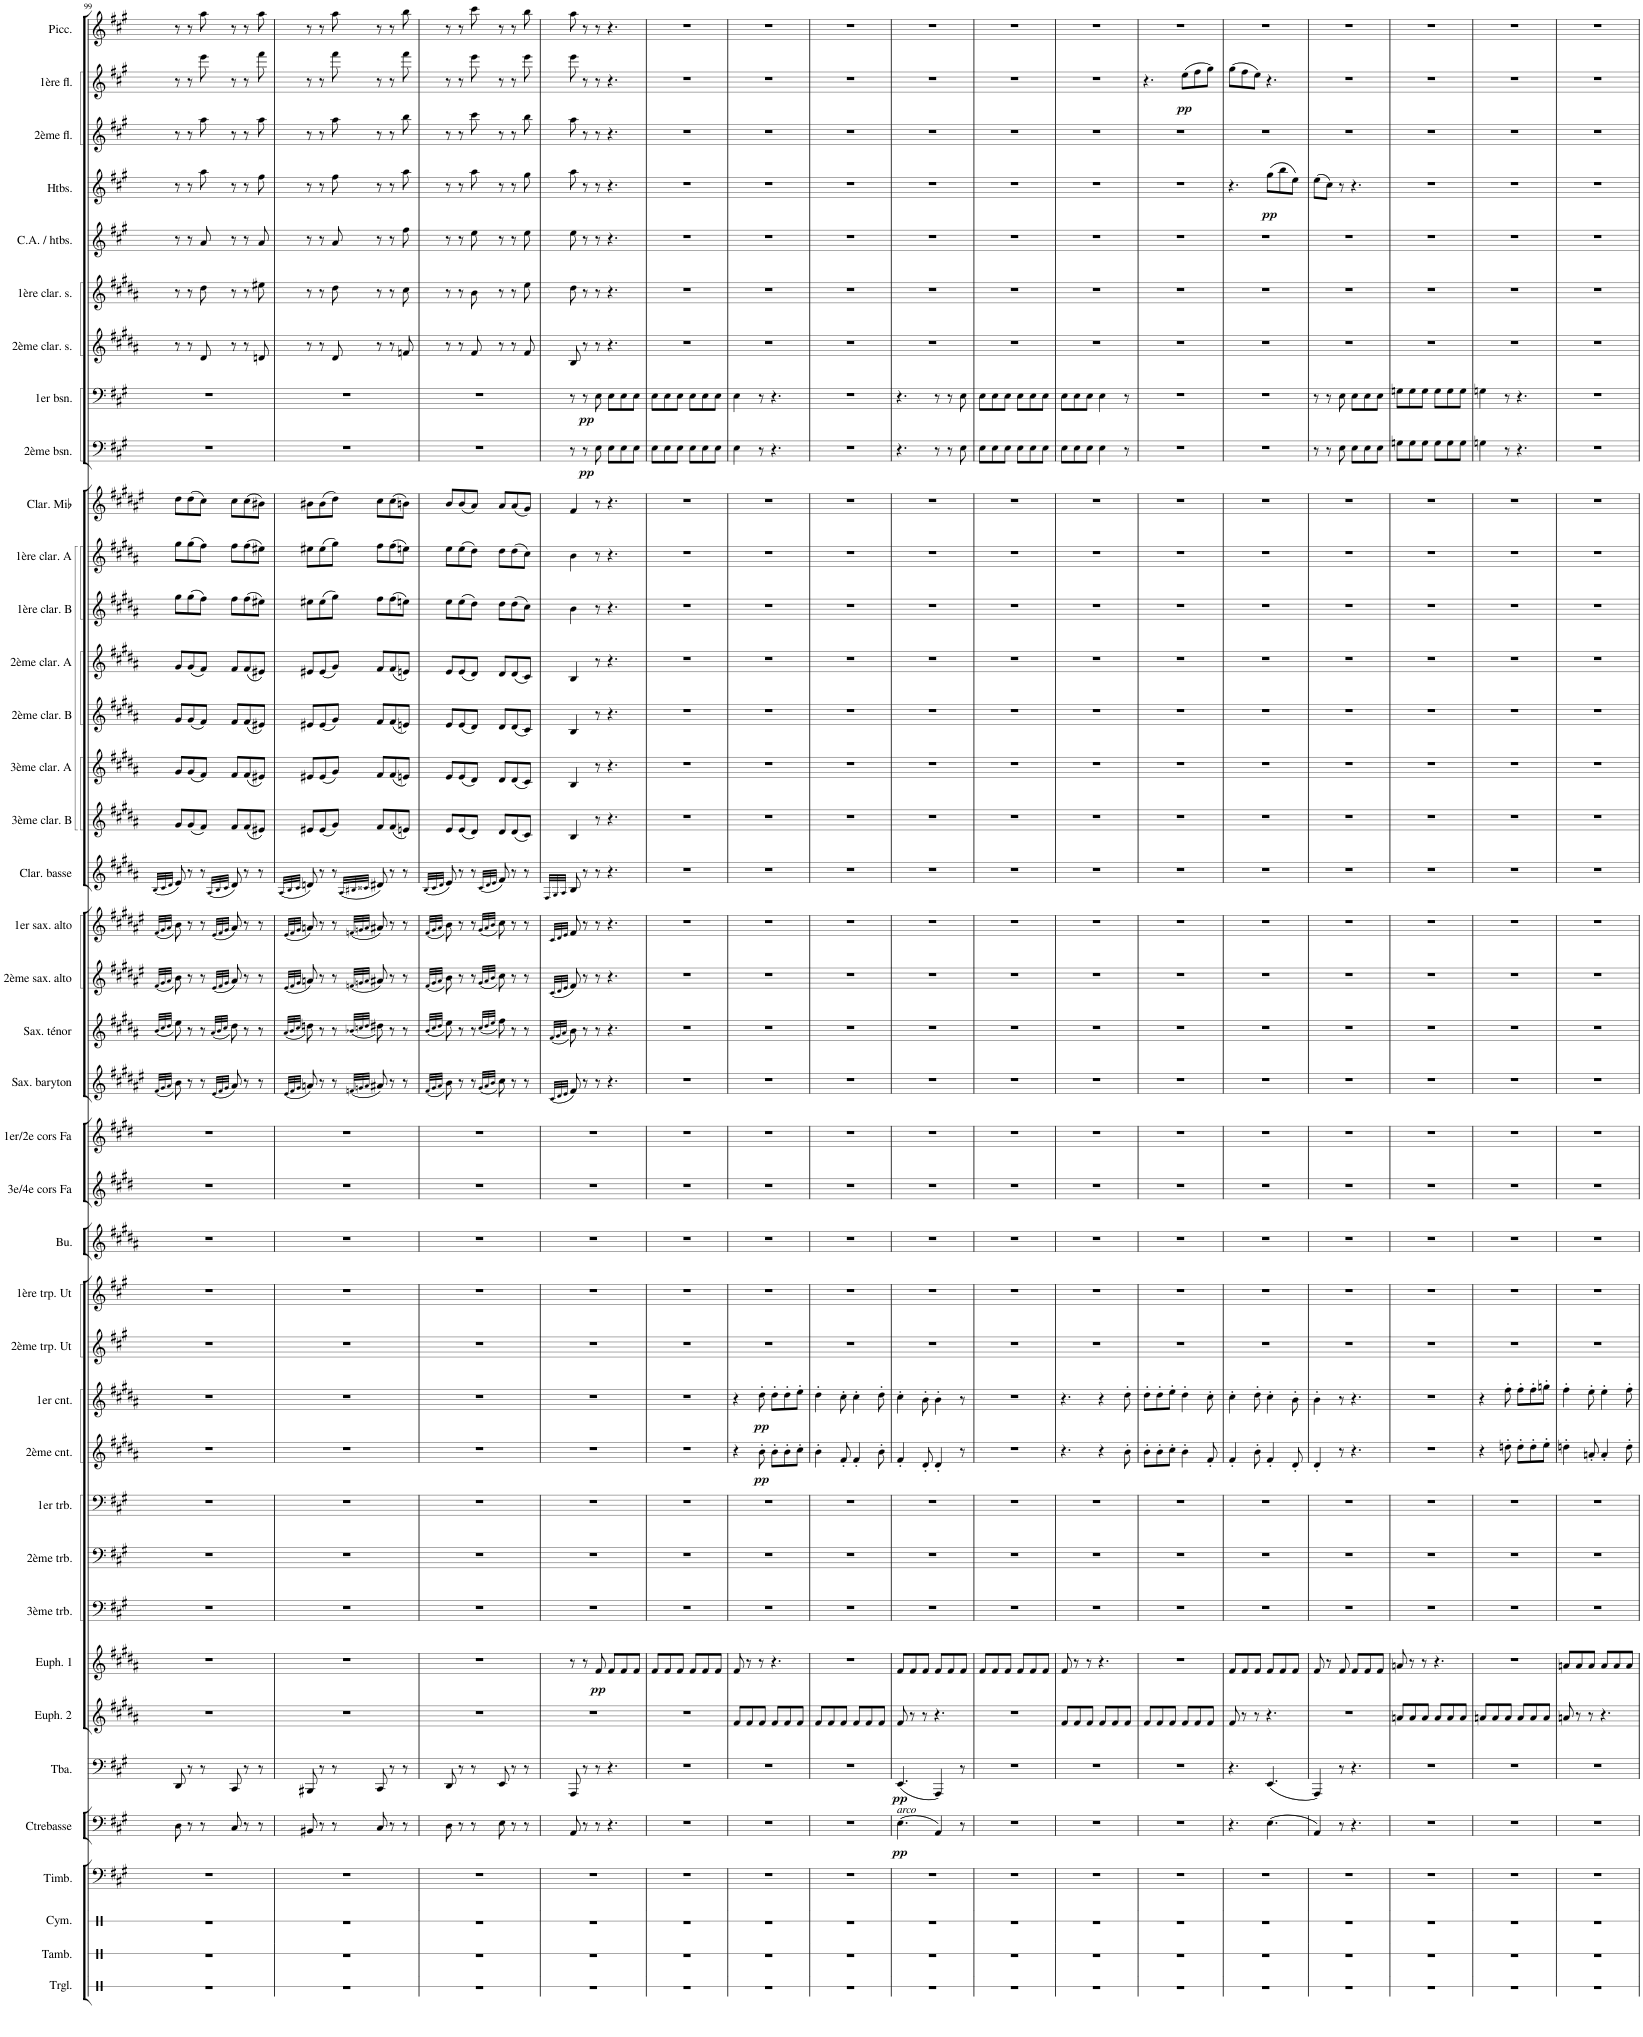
**kern	**kern	**kern	**kern	**kern	**dynam	**kern	**dynam	**kern	**kern	**dynam	**kern	**kern	**kern	**kern	**dynam	**kern	**dynam	**kern	**kern	**kern	**kern	**kern	**kern	**kern	**kern	**kern	**kern	**kern	**kern	**kern	**kern	**kern	**kern	**kern	**kern	**dynam	**kern	**dynam	**kern	**kern	**kern	**kern	**dynam	**kern	**kern	**dynam	**kern
*part39	*part38	*part37	*part36	*part35	*part35	*part34	*part34	*part33	*part32	*part32	*part31	*part30	*part29	*part28	*part28	*part27	*part27	*part26	*part25	*part24	*part23	*part22	*part21	*part20	*part19	*part18	*part17	*part16	*part15	*part14	*part13	*part12	*part11	*part10	*part9	*part9	*part8	*part8	*part7	*part6	*part5	*part4	*part4	*part3	*part2	*part2	*part1
*staff39	*staff38	*staff37	*staff36	*staff35	*staff35	*staff34	*staff34	*staff33	*staff32	*staff32	*staff31	*staff30	*staff29	*staff28	*staff28	*staff27	*staff27	*staff26	*staff25	*staff24	*staff23	*staff22	*staff21	*staff20	*staff19	*staff18	*staff17	*staff16	*staff15	*staff14	*staff13	*staff12	*staff11	*staff10	*staff9	*staff9	*staff8	*staff8	*staff7	*staff6	*staff5	*staff4	*staff4	*staff3	*staff2	*staff2	*staff1
*I"Triangle	*I"Tambourin	*I"Cymbales	*I"Timbales	*I"Contrebasse à c.	*	*I"Tuba	*	*I"Euphonium 2	*I"Euphonium 1	*	*I"3ème trombone	*I"2ème trombone	*I"1er trombone	*I"2ème cornet	*	*I"1er cornet	*	*I"2ème trompette en Ut	*I"1ère trompette en Ut	*I"Bugle	*I"3ème/4ème cors en Fa	*I"1er/2ème cors en Fa	*I"Saxophone baryton	*I"Saxophone ténor	*I"2ème saxophone alto	*I"1er saxophone alto	*I"Clarinette basse	*I"3ème clarinette B	*I"3ème clarinette A	*I"2ème clarinette B	*I"2ème clarinette A	*I"1ère clarinette B	*I"1ère clarinette A	*I"Clarinette mib	*I"2ème basson	*	*I"1er basson	*	*I"2ème clarinette solo	*I"1ère clarinette solo	*I"Cor anglais	*I"Hautbois	*	*I"2ème flûte	*I"1ère flûte	*	*I"Piccolo
*I'Trgl.	*I'Tamb.	*I'Cym.	*I'Timb.	*I'Ctrebasse	*	*I'Tba.	*	*I'Euph. 2	*I'Euph. 1	*	*I'3ème trb.	*I'2ème trb.	*I'1er trb.	*I'2ème cnt.	*	*I'1er cnt.	*	*I'2ème trp. Ut	*I'1ère trp. Ut	*I'Bu.	*I'3e/4e cors Fa	*I'1er/2e cors Fa	*I'Sax. baryton	*I'Sax. ténor	*I'2ème sax. alto	*I'1er sax. alto	*I'Clar. basse	*I'3ème clar. B	*I'3ème clar. A	*I'2ème clar. B	*I'2ème clar. A	*I'1ère clar. B	*I'1ère clar. A	*I'Clar. Mib	*I'2ème bsn.	*	*I'1er bsn.	*	*I'2ème clar. s.	*I'1ère clar. s.	*I'C. A.	*I'Htbs.	*	*I'2ème fl.	*I'1ère fl.	*	*I'Picc.
!!LO:PB:g=z
*clefX	*clefX	*clefX	*clefF4	*clefF4	*	*clefF4	*	*clefG2	*clefG2	*	*clefF4	*clefF4	*clefF4	*clefG2	*	*clefG2	*	*clefG2	*clefG2	*clefG2	*clefG2	*clefG2	*clefG2	*clefG2	*clefG2	*clefG2	*clefG2	*clefG2	*clefG2	*clefG2	*clefG2	*clefG2	*clefG2	*clefG2	*clefC4	*	*clefC4	*	*clefG2	*clefG2	*clefG2	*clefG2	*	*clefG2	*clefG2	*	*clefG2
*	*	*	*	*Trd7c12	*	*	*	*Trd8c14	*Trd8c14	*	*	*	*	*Trd1c2	*	*Trd1c2	*	*Trd1c2	*Trd1c2	*Trd1c2	*Trd4c7	*Trd4c7	*Trd12c21	*Trd8c14	*Trd5c9	*Trd5c9	*Trd8c14	*Trd1c2	*Trd1c2	*Trd1c2	*Trd1c2	*Trd1c2	*Trd1c2	*Trd-2c-3	*	*	*	*	*Trd1c2	*Trd1c2	*Trd4c7	*	*	*	*	*	*Trd-7c-12
*k[]	*k[]	*k[]	*k[f#c#g#]	*k[f#c#g#]	*	*k[f#c#g#]	*	*k[f#c#g#d#a#]	*k[f#c#g#d#a#]	*	*k[f#c#g#]	*k[f#c#g#]	*k[f#c#g#]	*k[f#c#g#d#a#]	*	*k[f#c#g#d#a#]	*	*k[f#c#g#]	*k[f#c#g#]	*k[f#c#g#d#a#]	*k[f#c#g#d#]	*k[f#c#g#d#]	*k[f#c#g#d#a#e#]	*k[f#c#g#d#a#]	*k[f#c#g#d#a#e#]	*k[f#c#g#d#a#e#]	*k[f#c#g#d#a#]	*k[f#c#g#d#a#]	*k[f#c#g#d#a#]	*k[f#c#g#d#a#]	*k[f#c#g#d#a#]	*k[f#c#g#d#a#]	*k[f#c#g#d#a#]	*k[f#c#g#d#a#e#]	*k[f#c#g#]	*	*k[f#c#g#]	*	*k[f#c#g#d#a#]	*k[f#c#g#d#a#]	*k[f#c#g#]	*k[f#c#g#]	*	*k[f#c#g#]	*k[f#c#g#]	*	*k[f#c#g#]
*M6/8	*M6/8	*M6/8	*M6/8	*M6/8	*	*M6/8	*	*M6/8	*M6/8	*	*M6/8	*M6/8	*M6/8	*M6/8	*	*M6/8	*	*M6/8	*M6/8	*M6/8	*M6/8	*M6/8	*M6/8	*M6/8	*M6/8	*M6/8	*M6/8	*M6/8	*M6/8	*M6/8	*M6/8	*M6/8	*M6/8	*M6/8	*M6/8	*	*M6/8	*	*M6/8	*M6/8	*M6/8	*M6/8	*	*M6/8	*M6/8	*	*M6/8
=99	=99	=99	=99	=99	=99	=99	=99	=99	=99	=99	=99	=99	=99	=99	=99	=99	=99	=99	=99	=99	=99	=99	=99	=99	=99	=99	=99	=99	=99	=99	=99	=99	=99	=99	=99	=99	=99	=99	=99	=99	=99	=99	=99	=99	=99	=99	=99
.	.	.	.	.	.	.	.	.	.	.	.	.	.	.	.	.	.	.	.	.	.	.	(32qf#/LLL	(32qb/LLL	(32qf#/LLL	(32qf#/LLL	(32qB/LLL	.	.	.	.	.	.	.	.	.	.	.	.	.	.	.	.	.	.	.	.
.	.	.	.	.	.	.	.	.	.	.	.	.	.	.	.	.	.	.	.	.	.	.	32qg#/	32qcc#/	32qg#/	32qg#/	32qc#/	.	.	.	.	.	.	.	.	.	.	.	.	.	.	.	.	.	.	.	.
.	.	.	.	.	.	.	.	.	.	.	.	.	.	.	.	.	.	.	.	.	.	.	32qa#/JJJ	32qdd#/JJJ	32qa#/JJJ	32qa#/JJJ	32qd#/JJJ	.	.	.	.	.	.	.	.	.	.	.	.	.	.	.	.	.	.	.	.
2.r	2.r	2.r	2.r	8D\	.	8DD/	.	2.r	2.r	.	2.r	2.r	2.r	2.r	.	2.r	.	2.r	2.r	2.r	2.r	2.r	8b\)	8ee\)	8b\)	8b\)	8e/)	8g#/L	8g#/L	8g#/L	8g#/L	8gg#\L	8gg#\L	8dd#\L	2.r	.	2.r	.	8r	8r	8r	8r	.	8r	8r	.	8r
.	.	.	.	8r	.	8r	.	.	.	.	.	.	.	.	.	.	.	.	.	.	.	.	8r	8r	8r	8r	8r	(8g#/	(8g#/	(8g#/	(8g#/	(8gg#\	(8gg#\	(8dd#\	.	.	.	.	8r	8r	8r	8r	.	8r	8r	.	8r
.	.	.	.	8r	.	8r	.	.	.	.	.	.	.	.	.	.	.	.	.	.	.	.	8r	8r	8r	8r	8r	8f#/J)	8f#/J)	8f#/J)	8f#/J)	8ff#\J)	8ff#\J)	8cc#\J)	.	.	.	.	8d#/	8dd#\	8a/	8aa\	.	8aa\	8eee\	.	8aa\
.	.	.	.	.	.	.	.	.	.	.	.	.	.	.	.	.	.	.	.	.	.	.	(32qe#/LLL	(32qa#/LLL	(32qe#/LLL	(32qe#/LLL	(32qA#/LLL	.	.	.	.	.	.	.	.	.	.	.	.	.	.	.	.	.	.	.	.
.	.	.	.	.	.	.	.	.	.	.	.	.	.	.	.	.	.	.	.	.	.	.	32qf#/	32qb/	32qf#/	32qf#/	32qB/	.	.	.	.	.	.	.	.	.	.	.	.	.	.	.	.	.	.	.	.
.	.	.	.	.	.	.	.	.	.	.	.	.	.	.	.	.	.	.	.	.	.	.	32qg#/JJJ	32qcc#/JJJ	32qg#/JJJ	32qg#/JJJ	32qc#/JJJ	.	.	.	.	.	.	.	.	.	.	.	.	.	.	.	.	.	.	.	.
.	.	.	.	8C#/	.	8CC#/	.	.	.	.	.	.	.	.	.	.	.	.	.	.	.	.	8a#/)	8dd#\)	8a#/)	8a#/)	8d#/)	8f#/L	8f#/L	8f#/L	8f#/L	8ff#\L	8ff#\L	8cc#\L	.	.	.	.	8r	8r	8r	8r	.	8r	8r	.	8r
.	.	.	.	8r	.	8r	.	.	.	.	.	.	.	.	.	.	.	.	.	.	.	.	8r	8r	8r	8r	8r	(8f#/	(8f#/	(8f#/	(8f#/	(8ff#\	(8ff#\	(8cc#\	.	.	.	.	8r	8r	8r	8r	.	8r	8r	.	8r
.	.	.	.	8r	.	8r	.	.	.	.	.	.	.	.	.	.	.	.	.	.	.	.	8r	8r	8r	8r	8r	8e#X/J)	8e#X/J)	8e#X/J)	8e#X/J)	8ee#X\J)	8ee#X\J)	8b#X\J)	.	.	.	.	8dn/	8ee#X\	8a/	8ff#\	.	8aa\	8fff#\	.	8aa\
=100	=100	=100	=100	=100	=100	=100	=100	=100	=100	=100	=100	=100	=100	=100	=100	=100	=100	=100	=100	=100	=100	=100	=100	=100	=100	=100	=100	=100	=100	=100	=100	=100	=100	=100	=100	=100	=100	=100	=100	=100	=100	=100	=100	=100	=100	=100	=100
.	.	.	.	.	.	.	.	.	.	.	.	.	.	.	.	.	.	.	.	.	.	.	(32qe#/LLL	(32qa#/LLL	(32qe#/LLL	(32qe#/LLL	(32qA#/LLL	.	.	.	.	.	.	.	.	.	.	.	.	.	.	.	.	.	.	.	.
.	.	.	.	.	.	.	.	.	.	.	.	.	.	.	.	.	.	.	.	.	.	.	32qf#/	32qb/	32qf#/	32qf#/	32qB/	.	.	.	.	.	.	.	.	.	.	.	.	.	.	.	.	.	.	.	.
.	.	.	.	.	.	.	.	.	.	.	.	.	.	.	.	.	.	.	.	.	.	.	32qg#/JJJ	32qcc#/JJJ	32qg#/JJJ	32qg#/JJJ	32qc#/JJJ	.	.	.	.	.	.	.	.	.	.	.	.	.	.	.	.	.	.	.	.
2.r	2.r	2.r	2.r	8BB#X/	.	8BBB#X/	.	2.r	2.r	.	2.r	2.r	2.r	2.r	.	2.r	.	2.r	2.r	2.r	2.r	2.r	8an/)	8ddn\)	8an/)	8an/)	8dn/)	8e#X/L	8e#X/L	8e#X/L	8e#X/L	8ee#X\L	8ee#X\L	8b#X\L	2.r	.	2.r	.	8r	8r	8r	8r	.	8r	8r	.	8r
.	.	.	.	8r	.	8r	.	.	.	.	.	.	.	.	.	.	.	.	.	.	.	.	8r	8r	8r	8r	8r	(8e#/	(8e#/	(8e#/	(8e#/	(8ee#\	(8ee#\	(8b#\	.	.	.	.	8r	8r	8r	8r	.	8r	8r	.	8r
.	.	.	.	8r	.	8r	.	.	.	.	.	.	.	.	.	.	.	.	.	.	.	.	8r	8r	8r	8r	8r	8g#/J)	8g#/J)	8g#/J)	8g#/J)	8gg#\J)	8gg#\J)	8dd#\J)	.	.	.	.	8d#/	8dd#\	8a/	8ff#\	.	8aa\	8fff#\	.	8aa\
.	.	.	.	.	.	.	.	.	.	.	.	.	.	.	.	.	.	.	.	.	.	.	(32qfn/LLL	(32qb-X/LLL	(32qfn/LLL	(32qfn/LLL	(32qA#/LLL	.	.	.	.	.	.	.	.	.	.	.	.	.	.	.	.	.	.	.	.
.	.	.	.	.	.	.	.	.	.	.	.	.	.	.	.	.	.	.	.	.	.	.	32qgn/	32qccn/	32qgn/	32qgn/	32qB#X/	.	.	.	.	.	.	.	.	.	.	.	.	.	.	.	.	.	.	.	.
.	.	.	.	.	.	.	.	.	.	.	.	.	.	.	.	.	.	.	.	.	.	.	32qa/JJJ	32qdd/JJJ	32qa/JJJ	32qa/JJJ	32qc##X/JJJ	.	.	.	.	.	.	.	.	.	.	.	.	.	.	.	.	.	.	.	.
.	.	.	.	8C#/	.	8CC#/	.	.	.	.	.	.	.	.	.	.	.	.	.	.	.	.	8a#X/)	8dd#X\)	8a#X/)	8a#X/)	8d#X/)	8f#/L	8f#/L	8f#/L	8f#/L	8ff#\L	8ff#\L	8cc#\L	.	.	.	.	8r	8r	8r	8r	.	8r	8r	.	8r
.	.	.	.	8r	.	8r	.	.	.	.	.	.	.	.	.	.	.	.	.	.	.	.	8r	8r	8r	8r	8r	(8f#/	(8f#/	(8f#/	(8f#/	(8ff#\	(8ff#\	(8cc#\	.	.	.	.	8r	8r	8r	8r	.	8r	8r	.	8r
.	.	.	.	8r	.	8r	.	.	.	.	.	.	.	.	.	.	.	.	.	.	.	.	8r	8r	8r	8r	8r	8en/J)	8en/J)	8en/J)	8en/J)	8een\J)	8een\J)	8bn\J)	.	.	.	.	8fn/	8cc#\	8ff#\	8aa\	.	8bb\	8fff#\	.	8bb\
=101	=101	=101	=101	=101	=101	=101	=101	=101	=101	=101	=101	=101	=101	=101	=101	=101	=101	=101	=101	=101	=101	=101	=101	=101	=101	=101	=101	=101	=101	=101	=101	=101	=101	=101	=101	=101	=101	=101	=101	=101	=101	=101	=101	=101	=101	=101	=101
.	.	.	.	.	.	.	.	.	.	.	.	.	.	.	.	.	.	.	.	.	.	.	(32qf#/LLL	(32qb/LLL	(32qf#/LLL	(32qf#/LLL	(32qB/LLL	.	.	.	.	.	.	.	.	.	.	.	.	.	.	.	.	.	.	.	.
.	.	.	.	.	.	.	.	.	.	.	.	.	.	.	.	.	.	.	.	.	.	.	32qg#/	32qcc#/	32qg#/	32qg#/	32qc#/	.	.	.	.	.	.	.	.	.	.	.	.	.	.	.	.	.	.	.	.
.	.	.	.	.	.	.	.	.	.	.	.	.	.	.	.	.	.	.	.	.	.	.	32qa#/JJJ	32qdd#/JJJ	32qa#/JJJ	32qa#/JJJ	32qd#/JJJ	.	.	.	.	.	.	.	.	.	.	.	.	.	.	.	.	.	.	.	.
2.r	2.r	2.r	2.r	8D\	.	8DD/	.	2.r	2.r	.	2.r	2.r	2.r	2.r	.	2.r	.	2.r	2.r	2.r	2.r	2.r	8b\)	8ee\)	8b\)	8b\)	8e/)	8e/L	8e/L	8e/L	8e/L	8ee\L	8ee\L	8b/L	2.r	.	2.r	.	8r	8r	8r	8r	.	8r	8r	.	8r
.	.	.	.	8r	.	8r	.	.	.	.	.	.	.	.	.	.	.	.	.	.	.	.	8r	8r	8r	8r	8r	(8e/	(8e/	(8e/	(8e/	(8ee\	(8ee\	(8b/	.	.	.	.	8r	8r	8r	8r	.	8r	8r	.	8r
.	.	.	.	8r	.	8r	.	.	.	.	.	.	.	.	.	.	.	.	.	.	.	.	8r	8r	8r	8r	8r	8d#/J)	8d#/J)	8d#/J)	8d#/J)	8dd#\J)	8dd#\J)	8a#/J)	.	.	.	.	8f#/	8b\	8ee\	8aa\	.	8ccc#\	8eee\	.	8ccc#\
.	.	.	.	.	.	.	.	.	.	.	.	.	.	.	.	.	.	.	.	.	.	.	(32qg#/LLL	(32qcc#/LLL	(32qg#/LLL	(32qg#/LLL	(32qc#/LLL	.	.	.	.	.	.	.	.	.	.	.	.	.	.	.	.	.	.	.	.
.	.	.	.	.	.	.	.	.	.	.	.	.	.	.	.	.	.	.	.	.	.	.	32qa#/	32qdd#/	32qa#/	32qa#/	32qd#/	.	.	.	.	.	.	.	.	.	.	.	.	.	.	.	.	.	.	.	.
.	.	.	.	.	.	.	.	.	.	.	.	.	.	.	.	.	.	.	.	.	.	.	32qb/JJJ	32qee/JJJ	32qb/JJJ	32qb/JJJ	32qe/JJJ	.	.	.	.	.	.	.	.	.	.	.	.	.	.	.	.	.	.	.	.
.	.	.	.	8E\	.	8EE/	.	.	.	.	.	.	.	.	.	.	.	.	.	.	.	.	8cc#\)	8ff#\)	8cc#\)	8cc#\)	8f#/)	8d#/L	8d#/L	8d#/L	8d#/L	8dd#\L	8dd#\L	8a#/L	.	.	.	.	8r	8r	8r	8r	.	8r	8r	.	8r
.	.	.	.	8r	.	8r	.	.	.	.	.	.	.	.	.	.	.	.	.	.	.	.	8r	8r	8r	8r	8r	(8d#/	(8d#/	(8d#/	(8d#/	(8dd#\	(8dd#\	(8a#/	.	.	.	.	8r	8r	8r	8r	.	8r	8r	.	8r
.	.	.	.	8r	.	8r	.	.	.	.	.	.	.	.	.	.	.	.	.	.	.	.	8r	8r	8r	8r	8r	8c#/J)	8c#/J)	8c#/J)	8c#/J)	8cc#\J)	8cc#\J)	8g#/J)	.	.	.	.	8f#/	8ee\	8ee\	8gg#\	.	8bb\	8eee\	.	8bb\
=102	=102	=102	=102	=102	=102	=102	=102	=102	=102	=102	=102	=102	=102	=102	=102	=102	=102	=102	=102	=102	=102	=102	=102	=102	=102	=102	=102	=102	=102	=102	=102	=102	=102	=102	=102	=102	=102	=102	=102	=102	=102	=102	=102	=102	=102	=102	=102
.	.	.	.	.	.	.	.	.	.	.	.	.	.	.	.	.	.	.	.	.	.	.	(32qc#/LLL	(32qf#/LLL	(32qc#/LLL	32qc#/LLL	32qF#/LLL	.	.	.	.	.	.	.	.	.	.	.	.	.	.	.	.	.	.	.	.
.	.	.	.	.	.	.	.	.	.	.	.	.	.	.	.	.	.	.	.	.	.	.	32qd#/	32qg#/	32qd#/	32qd#/	32qG#/	.	.	.	.	.	.	.	.	.	.	.	.	.	.	.	.	.	.	.	.
.	.	.	.	.	.	.	.	.	.	.	.	.	.	.	.	.	.	.	.	.	.	.	32qe#/JJJ	32qa#/JJJ	32qe#/JJJ	32qe#/JJJ	32qA#/JJJ	.	.	.	.	.	.	.	.	.	.	.	.	.	.	.	.	.	.	.	.
2.r	2.r	2.r	2.r	8AA/	.	8AAA/	.	2.r	8r	.	2.r	2.r	2.r	2.r	.	2.r	.	2.r	2.r	2.r	2.r	2.r	8f#/)	8b\)	8f#/)	8f#/	8B/	4B/	4B/	4B/	4B/	4b\	4b\	4f#/	8r	.	8r	.	8B/	8dd#\	8ee\	8aa\	.	8aa\	8eee\	.	8aa\
.	.	.	.	8r	.	8r	.	.	8r	.	.	.	.	.	.	.	.	.	.	.	.	.	8r	8r	8r	8r	8r	.	.	.	.	.	.	.	8r	.	8r	.	8r	8r	8r	8r	.	8r	8r	.	8r
!	!	!	!	!	!	!	!	!	!	!LO:DY:b	!	!	!	!	!	!	!	!	!	!	!	!	!	!	!	!	!	!	!	!	!	!	!	!	!	!LO:DY:b	!	!LO:DY:b	!	!	!	!	!	!	!	!	!
.	.	.	.	8r	.	8r	.	.	8f#/	pp	.	.	.	.	.	.	.	.	.	.	.	.	8r	8r	8r	8r	8r	8r	8r	8r	8r	8r	8r	8r	8E\	pp	8E\	pp	8r	8r	8r	8r	.	8r	8r	.	8r
.	.	.	.	4.r	.	4.r	.	.	8f#/L	.	.	.	.	.	.	.	.	.	.	.	.	.	4.r	4.r	4.r	4.r	4.r	4.r	4.r	4.r	4.r	4.r	4.r	4.r	8E\L	.	8E\L	.	4.r	4.r	4.r	4.r	.	4.r	4.r	.	4.r
.	.	.	.	.	.	.	.	.	8f#/	.	.	.	.	.	.	.	.	.	.	.	.	.	.	.	.	.	.	.	.	.	.	.	.	.	8E\	.	8E\	.	.	.	.	.	.	.	.	.	.
.	.	.	.	.	.	.	.	.	8f#/J	.	.	.	.	.	.	.	.	.	.	.	.	.	.	.	.	.	.	.	.	.	.	.	.	.	8E\J	.	8E\J	.	.	.	.	.	.	.	.	.	.
=103	=103	=103	=103	=103	=103	=103	=103	=103	=103	=103	=103	=103	=103	=103	=103	=103	=103	=103	=103	=103	=103	=103	=103	=103	=103	=103	=103	=103	=103	=103	=103	=103	=103	=103	=103	=103	=103	=103	=103	=103	=103	=103	=103	=103	=103	=103	=103
2.r	2.r	2.r	2.r	2.r	.	2.r	.	2.r	8f#/L	.	2.r	2.r	2.r	2.r	.	2.r	.	2.r	2.r	2.r	2.r	2.r	2.r	2.r	2.r	2.r	2.r	2.r	2.r	2.r	2.r	2.r	2.r	2.r	8E\L	.	8E\L	.	2.r	2.r	2.r	2.r	.	2.r	2.r	.	2.r
.	.	.	.	.	.	.	.	.	8f#/	.	.	.	.	.	.	.	.	.	.	.	.	.	.	.	.	.	.	.	.	.	.	.	.	.	8E\	.	8E\	.	.	.	.	.	.	.	.	.	.
.	.	.	.	.	.	.	.	.	8f#/J	.	.	.	.	.	.	.	.	.	.	.	.	.	.	.	.	.	.	.	.	.	.	.	.	.	8E\J	.	8E\J	.	.	.	.	.	.	.	.	.	.
.	.	.	.	.	.	.	.	.	8f#/L	.	.	.	.	.	.	.	.	.	.	.	.	.	.	.	.	.	.	.	.	.	.	.	.	.	8E\L	.	8E\L	.	.	.	.	.	.	.	.	.	.
.	.	.	.	.	.	.	.	.	8f#/	.	.	.	.	.	.	.	.	.	.	.	.	.	.	.	.	.	.	.	.	.	.	.	.	.	8E\	.	8E\	.	.	.	.	.	.	.	.	.	.
.	.	.	.	.	.	.	.	.	8f#/J	.	.	.	.	.	.	.	.	.	.	.	.	.	.	.	.	.	.	.	.	.	.	.	.	.	8E\J	.	8E\J	.	.	.	.	.	.	.	.	.	.
=104	=104	=104	=104	=104	=104	=104	=104	=104	=104	=104	=104	=104	=104	=104	=104	=104	=104	=104	=104	=104	=104	=104	=104	=104	=104	=104	=104	=104	=104	=104	=104	=104	=104	=104	=104	=104	=104	=104	=104	=104	=104	=104	=104	=104	=104	=104	=104
2.r	2.r	2.r	2.r	2.r	.	2.r	.	8f#/L	8f#/	.	2.r	2.r	2.r	4r	.	4r	.	2.r	2.r	2.r	2.r	2.r	2.r	2.r	2.r	2.r	2.r	2.r	2.r	2.r	2.r	2.r	2.r	2.r	4E\	.	4E\	.	2.r	2.r	2.r	2.r	.	2.r	2.r	.	2.r
.	.	.	.	.	.	.	.	8f#/	8r	.	.	.	.	.	.	.	.	.	.	.	.	.	.	.	.	.	.	.	.	.	.	.	.	.	.	.	.	.	.	.	.	.	.	.	.	.	.
!	!	!	!	!	!	!	!	!	!	!	!	!	!	!	!LO:DY:b	!	!LO:DY:b	!	!	!	!	!	!	!	!	!	!	!	!	!	!	!	!	!	!	!	!	!	!	!	!	!	!	!	!	!	!
.	.	.	.	.	.	.	.	8f#/J	8r	.	.	.	.	8b'\	pp	8dd#'\	pp	.	.	.	.	.	.	.	.	.	.	.	.	.	.	.	.	.	8r	.	8r	.	.	.	.	.	.	.	.	.	.
.	.	.	.	.	.	.	.	8f#/L	4.r	.	.	.	.	8b'\L	.	8dd#'\L	.	.	.	.	.	.	.	.	.	.	.	.	.	.	.	.	.	.	4.r	.	4.r	.	.	.	.	.	.	.	.	.	.
.	.	.	.	.	.	.	.	8f#/	.	.	.	.	.	8b'\	.	8dd#'\	.	.	.	.	.	.	.	.	.	.	.	.	.	.	.	.	.	.	.	.	.	.	.	.	.	.	.	.	.	.	.
.	.	.	.	.	.	.	.	8f#/J	.	.	.	.	.	8cc#'\J	.	8ee'\J	.	.	.	.	.	.	.	.	.	.	.	.	.	.	.	.	.	.	.	.	.	.	.	.	.	.	.	.	.	.	.
=105	=105	=105	=105	=105	=105	=105	=105	=105	=105	=105	=105	=105	=105	=105	=105	=105	=105	=105	=105	=105	=105	=105	=105	=105	=105	=105	=105	=105	=105	=105	=105	=105	=105	=105	=105	=105	=105	=105	=105	=105	=105	=105	=105	=105	=105	=105	=105
2.r	2.r	2.r	2.r	2.r	.	2.r	.	8f#/L	2.r	.	2.r	2.r	2.r	4b'\	.	4dd#'\	.	2.r	2.r	2.r	2.r	2.r	2.r	2.r	2.r	2.r	2.r	2.r	2.r	2.r	2.r	2.r	2.r	2.r	2.r	.	2.r	.	2.r	2.r	2.r	2.r	.	2.r	2.r	.	2.r
.	.	.	.	.	.	.	.	8f#/	.	.	.	.	.	.	.	.	.	.	.	.	.	.	.	.	.	.	.	.	.	.	.	.	.	.	.	.	.	.	.	.	.	.	.	.	.	.	.
.	.	.	.	.	.	.	.	8f#/J	.	.	.	.	.	8f#'/	.	8cc#'\	.	.	.	.	.	.	.	.	.	.	.	.	.	.	.	.	.	.	.	.	.	.	.	.	.	.	.	.	.	.	.
.	.	.	.	.	.	.	.	8f#/L	.	.	.	.	.	4f#'/	.	4cc#'\	.	.	.	.	.	.	.	.	.	.	.	.	.	.	.	.	.	.	.	.	.	.	.	.	.	.	.	.	.	.	.
.	.	.	.	.	.	.	.	8f#/	.	.	.	.	.	.	.	.	.	.	.	.	.	.	.	.	.	.	.	.	.	.	.	.	.	.	.	.	.	.	.	.	.	.	.	.	.	.	.
.	.	.	.	.	.	.	.	8f#/J	.	.	.	.	.	8b'\	.	8dd#'\	.	.	.	.	.	.	.	.	.	.	.	.	.	.	.	.	.	.	.	.	.	.	.	.	.	.	.	.	.	.	.
=106	=106	=106	=106	=106	=106	=106	=106	=106	=106	=106	=106	=106	=106	=106	=106	=106	=106	=106	=106	=106	=106	=106	=106	=106	=106	=106	=106	=106	=106	=106	=106	=106	=106	=106	=106	=106	=106	=106	=106	=106	=106	=106	=106	=106	=106	=106	=106
!	!	!	!	!LO:TX:a:i:t=arco	!	!	!	!	!	!	!	!	!	!	!	!	!	!	!	!	!	!	!	!	!	!	!	!	!	!	!	!	!	!	!	!	!	!	!	!	!	!	!	!	!	!	!
!	!	!	!	!	!LO:DY:b	!	!LO:DY:b	!	!	!	!	!	!	!	!	!	!	!	!	!	!	!	!	!	!	!	!	!	!	!	!	!	!	!	!	!	!	!	!	!	!	!	!	!	!	!	!
2.r	2.r	2.r	2.r	(4.E\	pp	(4.EE/	pp	8f#/	8f#/L	.	2.r	2.r	2.r	4f#'/	.	4cc#'\	.	2.r	2.r	2.r	2.r	2.r	2.r	2.r	2.r	2.r	2.r	2.r	2.r	2.r	2.r	2.r	2.r	2.r	4.r	.	4.r	.	2.r	2.r	2.r	2.r	.	2.r	2.r	.	2.r
.	.	.	.	.	.	.	.	8r	8f#/	.	.	.	.	.	.	.	.	.	.	.	.	.	.	.	.	.	.	.	.	.	.	.	.	.	.	.	.	.	.	.	.	.	.	.	.	.	.
.	.	.	.	.	.	.	.	8r	8f#/J	.	.	.	.	8d#'/	.	8b'\	.	.	.	.	.	.	.	.	.	.	.	.	.	.	.	.	.	.	.	.	.	.	.	.	.	.	.	.	.	.	.
.	.	.	.	4AA/)	.	4AAA/)	.	4.r	8f#/L	.	.	.	.	4d#'/	.	4b'\	.	.	.	.	.	.	.	.	.	.	.	.	.	.	.	.	.	.	8r	.	8r	.	.	.	.	.	.	.	.	.	.
.	.	.	.	.	.	.	.	.	8f#/	.	.	.	.	.	.	.	.	.	.	.	.	.	.	.	.	.	.	.	.	.	.	.	.	.	8r	.	8r	.	.	.	.	.	.	.	.	.	.
.	.	.	.	8r	.	8r	.	.	8f#/J	.	.	.	.	8r	.	8r	.	.	.	.	.	.	.	.	.	.	.	.	.	.	.	.	.	.	8E\	.	8E\	.	.	.	.	.	.	.	.	.	.
=107	=107	=107	=107	=107	=107	=107	=107	=107	=107	=107	=107	=107	=107	=107	=107	=107	=107	=107	=107	=107	=107	=107	=107	=107	=107	=107	=107	=107	=107	=107	=107	=107	=107	=107	=107	=107	=107	=107	=107	=107	=107	=107	=107	=107	=107	=107	=107
2.r	2.r	2.r	2.r	2.r	.	2.r	.	2.r	8f#/L	.	2.r	2.r	2.r	2.r	.	2.r	.	2.r	2.r	2.r	2.r	2.r	2.r	2.r	2.r	2.r	2.r	2.r	2.r	2.r	2.r	2.r	2.r	2.r	8E\L	.	8E\L	.	2.r	2.r	2.r	2.r	.	2.r	2.r	.	2.r
.	.	.	.	.	.	.	.	.	8f#/	.	.	.	.	.	.	.	.	.	.	.	.	.	.	.	.	.	.	.	.	.	.	.	.	.	8E\	.	8E\	.	.	.	.	.	.	.	.	.	.
.	.	.	.	.	.	.	.	.	8f#/J	.	.	.	.	.	.	.	.	.	.	.	.	.	.	.	.	.	.	.	.	.	.	.	.	.	8E\J	.	8E\J	.	.	.	.	.	.	.	.	.	.
.	.	.	.	.	.	.	.	.	8f#/L	.	.	.	.	.	.	.	.	.	.	.	.	.	.	.	.	.	.	.	.	.	.	.	.	.	8E\L	.	8E\L	.	.	.	.	.	.	.	.	.	.
.	.	.	.	.	.	.	.	.	8f#/	.	.	.	.	.	.	.	.	.	.	.	.	.	.	.	.	.	.	.	.	.	.	.	.	.	8E\	.	8E\	.	.	.	.	.	.	.	.	.	.
.	.	.	.	.	.	.	.	.	8f#/J	.	.	.	.	.	.	.	.	.	.	.	.	.	.	.	.	.	.	.	.	.	.	.	.	.	8E\J	.	8E\J	.	.	.	.	.	.	.	.	.	.
=108	=108	=108	=108	=108	=108	=108	=108	=108	=108	=108	=108	=108	=108	=108	=108	=108	=108	=108	=108	=108	=108	=108	=108	=108	=108	=108	=108	=108	=108	=108	=108	=108	=108	=108	=108	=108	=108	=108	=108	=108	=108	=108	=108	=108	=108	=108	=108
2.r	2.r	2.r	2.r	2.r	.	2.r	.	8f#/L	8f#/	.	2.r	2.r	2.r	4.r	.	4.r	.	2.r	2.r	2.r	2.r	2.r	2.r	2.r	2.r	2.r	2.r	2.r	2.r	2.r	2.r	2.r	2.r	2.r	8E\L	.	8E\L	.	2.r	2.r	2.r	2.r	.	2.r	2.r	.	2.r
.	.	.	.	.	.	.	.	8f#/	8r	.	.	.	.	.	.	.	.	.	.	.	.	.	.	.	.	.	.	.	.	.	.	.	.	.	8E\	.	8E\	.	.	.	.	.	.	.	.	.	.
.	.	.	.	.	.	.	.	8f#/J	8r	.	.	.	.	.	.	.	.	.	.	.	.	.	.	.	.	.	.	.	.	.	.	.	.	.	8E\J	.	8E\J	.	.	.	.	.	.	.	.	.	.
.	.	.	.	.	.	.	.	8f#/L	4.r	.	.	.	.	4r	.	4r	.	.	.	.	.	.	.	.	.	.	.	.	.	.	.	.	.	.	4E\	.	4E\	.	.	.	.	.	.	.	.	.	.
.	.	.	.	.	.	.	.	8f#/	.	.	.	.	.	.	.	.	.	.	.	.	.	.	.	.	.	.	.	.	.	.	.	.	.	.	.	.	.	.	.	.	.	.	.	.	.	.	.
.	.	.	.	.	.	.	.	8f#/J	.	.	.	.	.	8b'\	.	8dd#'\	.	.	.	.	.	.	.	.	.	.	.	.	.	.	.	.	.	.	8r	.	8r	.	.	.	.	.	.	.	.	.	.
=109	=109	=109	=109	=109	=109	=109	=109	=109	=109	=109	=109	=109	=109	=109	=109	=109	=109	=109	=109	=109	=109	=109	=109	=109	=109	=109	=109	=109	=109	=109	=109	=109	=109	=109	=109	=109	=109	=109	=109	=109	=109	=109	=109	=109	=109	=109	=109
2.r	2.r	2.r	2.r	2.r	.	2.r	.	8f#/L	2.r	.	2.r	2.r	2.r	8b'\L	.	8dd#'\L	.	2.r	2.r	2.r	2.r	2.r	2.r	2.r	2.r	2.r	2.r	2.r	2.r	2.r	2.r	2.r	2.r	2.r	2.r	.	2.r	.	2.r	2.r	2.r	2.r	.	2.r	4.r	.	2.r
.	.	.	.	.	.	.	.	8f#/	.	.	.	.	.	8b'\	.	8dd#'\	.	.	.	.	.	.	.	.	.	.	.	.	.	.	.	.	.	.	.	.	.	.	.	.	.	.	.	.	.	.	.
.	.	.	.	.	.	.	.	8f#/J	.	.	.	.	.	8cc#'\J	.	8ee'\J	.	.	.	.	.	.	.	.	.	.	.	.	.	.	.	.	.	.	.	.	.	.	.	.	.	.	.	.	.	.	.
!	!	!	!	!	!	!	!	!	!	!	!	!	!	!	!	!	!	!	!	!	!	!	!	!	!	!	!	!	!	!	!	!	!	!	!	!	!	!	!	!	!	!	!	!	!	!LO:DY:b	!
.	.	.	.	.	.	.	.	8f#/L	.	.	.	.	.	4b'\	.	4dd#'\	.	.	.	.	.	.	.	.	.	.	.	.	.	.	.	.	.	.	.	.	.	.	.	.	.	.	.	.	(8ee\L	pp	.
.	.	.	.	.	.	.	.	8f#/	.	.	.	.	.	.	.	.	.	.	.	.	.	.	.	.	.	.	.	.	.	.	.	.	.	.	.	.	.	.	.	.	.	.	.	.	8ff#\	.	.
.	.	.	.	.	.	.	.	8f#/J	.	.	.	.	.	8f#'/	.	8cc#'\	.	.	.	.	.	.	.	.	.	.	.	.	.	.	.	.	.	.	.	.	.	.	.	.	.	.	.	.	8gg#\J)	.	.
=110	=110	=110	=110	=110	=110	=110	=110	=110	=110	=110	=110	=110	=110	=110	=110	=110	=110	=110	=110	=110	=110	=110	=110	=110	=110	=110	=110	=110	=110	=110	=110	=110	=110	=110	=110	=110	=110	=110	=110	=110	=110	=110	=110	=110	=110	=110	=110
2.r	2.r	2.r	2.r	4.r	.	4.r	.	8f#/	8f#/L	.	2.r	2.r	2.r	4f#'/	.	4cc#'\	.	2.r	2.r	2.r	2.r	2.r	2.r	2.r	2.r	2.r	2.r	2.r	2.r	2.r	2.r	2.r	2.r	2.r	2.r	.	2.r	.	2.r	2.r	2.r	4.r	.	2.r	(8gg#\L	.	2.r
.	.	.	.	.	.	.	.	8r	8f#/	.	.	.	.	.	.	.	.	.	.	.	.	.	.	.	.	.	.	.	.	.	.	.	.	.	.	.	.	.	.	.	.	.	.	.	8ff#\	.	.
.	.	.	.	.	.	.	.	8r	8f#/J	.	.	.	.	8b'\	.	8dd#'\	.	.	.	.	.	.	.	.	.	.	.	.	.	.	.	.	.	.	.	.	.	.	.	.	.	.	.	.	8ee\J)	.	.
!	!	!	!	!	!	!	!	!	!	!	!	!	!	!	!	!	!	!	!	!	!	!	!	!	!	!	!	!	!	!	!	!	!	!	!	!	!	!	!	!	!	!	!LO:DY:b	!	!	!	!
.	.	.	.	(4.E\	.	(4.EE/	.	4.r	8f#/L	.	.	.	.	4f#'/	.	4cc#'\	.	.	.	.	.	.	.	.	.	.	.	.	.	.	.	.	.	.	.	.	.	.	.	.	.	(8gg#\L	pp	.	4.r	.	.
.	.	.	.	.	.	.	.	.	8f#/	.	.	.	.	.	.	.	.	.	.	.	.	.	.	.	.	.	.	.	.	.	.	.	.	.	.	.	.	.	.	.	.	8bb\	.	.	.	.	.
.	.	.	.	.	.	.	.	.	8f#/J	.	.	.	.	8d#'/	.	8b'\	.	.	.	.	.	.	.	.	.	.	.	.	.	.	.	.	.	.	.	.	.	.	.	.	.	8ee\J)	.	.	.	.	.
=111	=111	=111	=111	=111	=111	=111	=111	=111	=111	=111	=111	=111	=111	=111	=111	=111	=111	=111	=111	=111	=111	=111	=111	=111	=111	=111	=111	=111	=111	=111	=111	=111	=111	=111	=111	=111	=111	=111	=111	=111	=111	=111	=111	=111	=111	=111	=111
2.r	2.r	2.r	2.r	4AA/)	.	4AAA/)	.	2.r	8f#/	.	2.r	2.r	2.r	4d#'/	.	4b'\	.	2.r	2.r	2.r	2.r	2.r	2.r	2.r	2.r	2.r	2.r	2.r	2.r	2.r	2.r	2.r	2.r	2.r	8r	.	8r	.	2.r	2.r	2.r	(8ee\L	.	2.r	2.r	.	2.r
.	.	.	.	.	.	.	.	.	8r	.	.	.	.	.	.	.	.	.	.	.	.	.	.	.	.	.	.	.	.	.	.	.	.	.	8r	.	8r	.	.	.	.	8cc#\J)	.	.	.	.	.
.	.	.	.	8r	.	8r	.	.	8f#/	.	.	.	.	8r	.	8r	.	.	.	.	.	.	.	.	.	.	.	.	.	.	.	.	.	.	8E\	.	8E\	.	.	.	.	8r	.	.	.	.	.
.	.	.	.	4.r	.	4.r	.	.	8f#/L	.	.	.	.	4.r	.	4.r	.	.	.	.	.	.	.	.	.	.	.	.	.	.	.	.	.	.	8E\L	.	8E\L	.	.	.	.	4.r	.	.	.	.	.
.	.	.	.	.	.	.	.	.	8f#/	.	.	.	.	.	.	.	.	.	.	.	.	.	.	.	.	.	.	.	.	.	.	.	.	.	8E\	.	8E\	.	.	.	.	.	.	.	.	.	.
.	.	.	.	.	.	.	.	.	8f#/J	.	.	.	.	.	.	.	.	.	.	.	.	.	.	.	.	.	.	.	.	.	.	.	.	.	8E\J	.	8E\J	.	.	.	.	.	.	.	.	.	.
=112	=112	=112	=112	=112	=112	=112	=112	=112	=112	=112	=112	=112	=112	=112	=112	=112	=112	=112	=112	=112	=112	=112	=112	=112	=112	=112	=112	=112	=112	=112	=112	=112	=112	=112	=112	=112	=112	=112	=112	=112	=112	=112	=112	=112	=112	=112	=112
2.r	2.r	2.r	2.r	2.r	.	2.r	.	8an/L	8an/	.	2.r	2.r	2.r	2.r	.	2.r	.	2.r	2.r	2.r	2.r	2.r	2.r	2.r	2.r	2.r	2.r	2.r	2.r	2.r	2.r	2.r	2.r	2.r	8Gn\L	.	8Gn\L	.	2.r	2.r	2.r	2.r	.	2.r	2.r	.	2.r
.	.	.	.	.	.	.	.	8a/	8r	.	.	.	.	.	.	.	.	.	.	.	.	.	.	.	.	.	.	.	.	.	.	.	.	.	8G\	.	8G\	.	.	.	.	.	.	.	.	.	.
.	.	.	.	.	.	.	.	8a/J	8r	.	.	.	.	.	.	.	.	.	.	.	.	.	.	.	.	.	.	.	.	.	.	.	.	.	8G\J	.	8G\J	.	.	.	.	.	.	.	.	.	.
.	.	.	.	.	.	.	.	8a/L	4.r	.	.	.	.	.	.	.	.	.	.	.	.	.	.	.	.	.	.	.	.	.	.	.	.	.	8G\L	.	8G\L	.	.	.	.	.	.	.	.	.	.
.	.	.	.	.	.	.	.	8a/	.	.	.	.	.	.	.	.	.	.	.	.	.	.	.	.	.	.	.	.	.	.	.	.	.	.	8G\	.	8G\	.	.	.	.	.	.	.	.	.	.
.	.	.	.	.	.	.	.	8a/J	.	.	.	.	.	.	.	.	.	.	.	.	.	.	.	.	.	.	.	.	.	.	.	.	.	.	8G\J	.	8G\J	.	.	.	.	.	.	.	.	.	.
=113	=113	=113	=113	=113	=113	=113	=113	=113	=113	=113	=113	=113	=113	=113	=113	=113	=113	=113	=113	=113	=113	=113	=113	=113	=113	=113	=113	=113	=113	=113	=113	=113	=113	=113	=113	=113	=113	=113	=113	=113	=113	=113	=113	=113	=113	=113	=113
2.r	2.r	2.r	2.r	2.r	.	2.r	.	8an/L	2.r	.	2.r	2.r	2.r	4r	.	4r	.	2.r	2.r	2.r	2.r	2.r	2.r	2.r	2.r	2.r	2.r	2.r	2.r	2.r	2.r	2.r	2.r	2.r	4Gn\	.	4Gn\	.	2.r	2.r	2.r	2.r	.	2.r	2.r	.	2.r
.	.	.	.	.	.	.	.	8a/	.	.	.	.	.	.	.	.	.	.	.	.	.	.	.	.	.	.	.	.	.	.	.	.	.	.	.	.	.	.	.	.	.	.	.	.	.	.	.
.	.	.	.	.	.	.	.	8a/J	.	.	.	.	.	8ddn'\	.	8ff#'\	.	.	.	.	.	.	.	.	.	.	.	.	.	.	.	.	.	.	8r	.	8r	.	.	.	.	.	.	.	.	.	.
.	.	.	.	.	.	.	.	8a/L	.	.	.	.	.	8dd'\L	.	8ff#'\L	.	.	.	.	.	.	.	.	.	.	.	.	.	.	.	.	.	.	4.r	.	4.r	.	.	.	.	.	.	.	.	.	.
.	.	.	.	.	.	.	.	8a/	.	.	.	.	.	8dd'\	.	8ff#'\	.	.	.	.	.	.	.	.	.	.	.	.	.	.	.	.	.	.	.	.	.	.	.	.	.	.	.	.	.	.	.
.	.	.	.	.	.	.	.	8a/J	.	.	.	.	.	8ee'\J	.	8ggn'\J	.	.	.	.	.	.	.	.	.	.	.	.	.	.	.	.	.	.	.	.	.	.	.	.	.	.	.	.	.	.	.
=114	=114	=114	=114	=114	=114	=114	=114	=114	=114	=114	=114	=114	=114	=114	=114	=114	=114	=114	=114	=114	=114	=114	=114	=114	=114	=114	=114	=114	=114	=114	=114	=114	=114	=114	=114	=114	=114	=114	=114	=114	=114	=114	=114	=114	=114	=114	=114
2.r	2.r	2.r	2.r	2.r	.	2.r	.	8an/	8an/L	.	2.r	2.r	2.r	4ddn'\	.	4ff#'\	.	2.r	2.r	2.r	2.r	2.r	2.r	2.r	2.r	2.r	2.r	2.r	2.r	2.r	2.r	2.r	2.r	2.r	2.r	.	2.r	.	2.r	2.r	2.r	2.r	.	2.r	2.r	.	2.r
.	.	.	.	.	.	.	.	8r	8a/	.	.	.	.	.	.	.	.	.	.	.	.	.	.	.	.	.	.	.	.	.	.	.	.	.	.	.	.	.	.	.	.	.	.	.	.	.	.
.	.	.	.	.	.	.	.	8r	8a/J	.	.	.	.	8an'/	.	8ee'\	.	.	.	.	.	.	.	.	.	.	.	.	.	.	.	.	.	.	.	.	.	.	.	.	.	.	.	.	.	.	.
.	.	.	.	.	.	.	.	4.r	8a/L	.	.	.	.	4a'/	.	4ee'\	.	.	.	.	.	.	.	.	.	.	.	.	.	.	.	.	.	.	.	.	.	.	.	.	.	.	.	.	.	.	.
.	.	.	.	.	.	.	.	.	8a/	.	.	.	.	.	.	.	.	.	.	.	.	.	.	.	.	.	.	.	.	.	.	.	.	.	.	.	.	.	.	.	.	.	.	.	.	.	.
.	.	.	.	.	.	.	.	.	8a/J	.	.	.	.	8dd'\	.	8ff#'\	.	.	.	.	.	.	.	.	.	.	.	.	.	.	.	.	.	.	.	.	.	.	.	.	.	.	.	.	.	.	.
=	=	=	=	=	=	=	=	=	=	=	=	=	=	=	=	=	=	=	=	=	=	=	=	=	=	=	=	=	=	=	=	=	=	=	=	=	=	=	=	=	=	=	=	=	=	=	=
*-	*-	*-	*-	*-	*-	*-	*-	*-	*-	*-	*-	*-	*-	*-	*-	*-	*-	*-	*-	*-	*-	*-	*-	*-	*-	*-	*-	*-	*-	*-	*-	*-	*-	*-	*-	*-	*-	*-	*-	*-	*-	*-	*-	*-	*-	*-	*-
